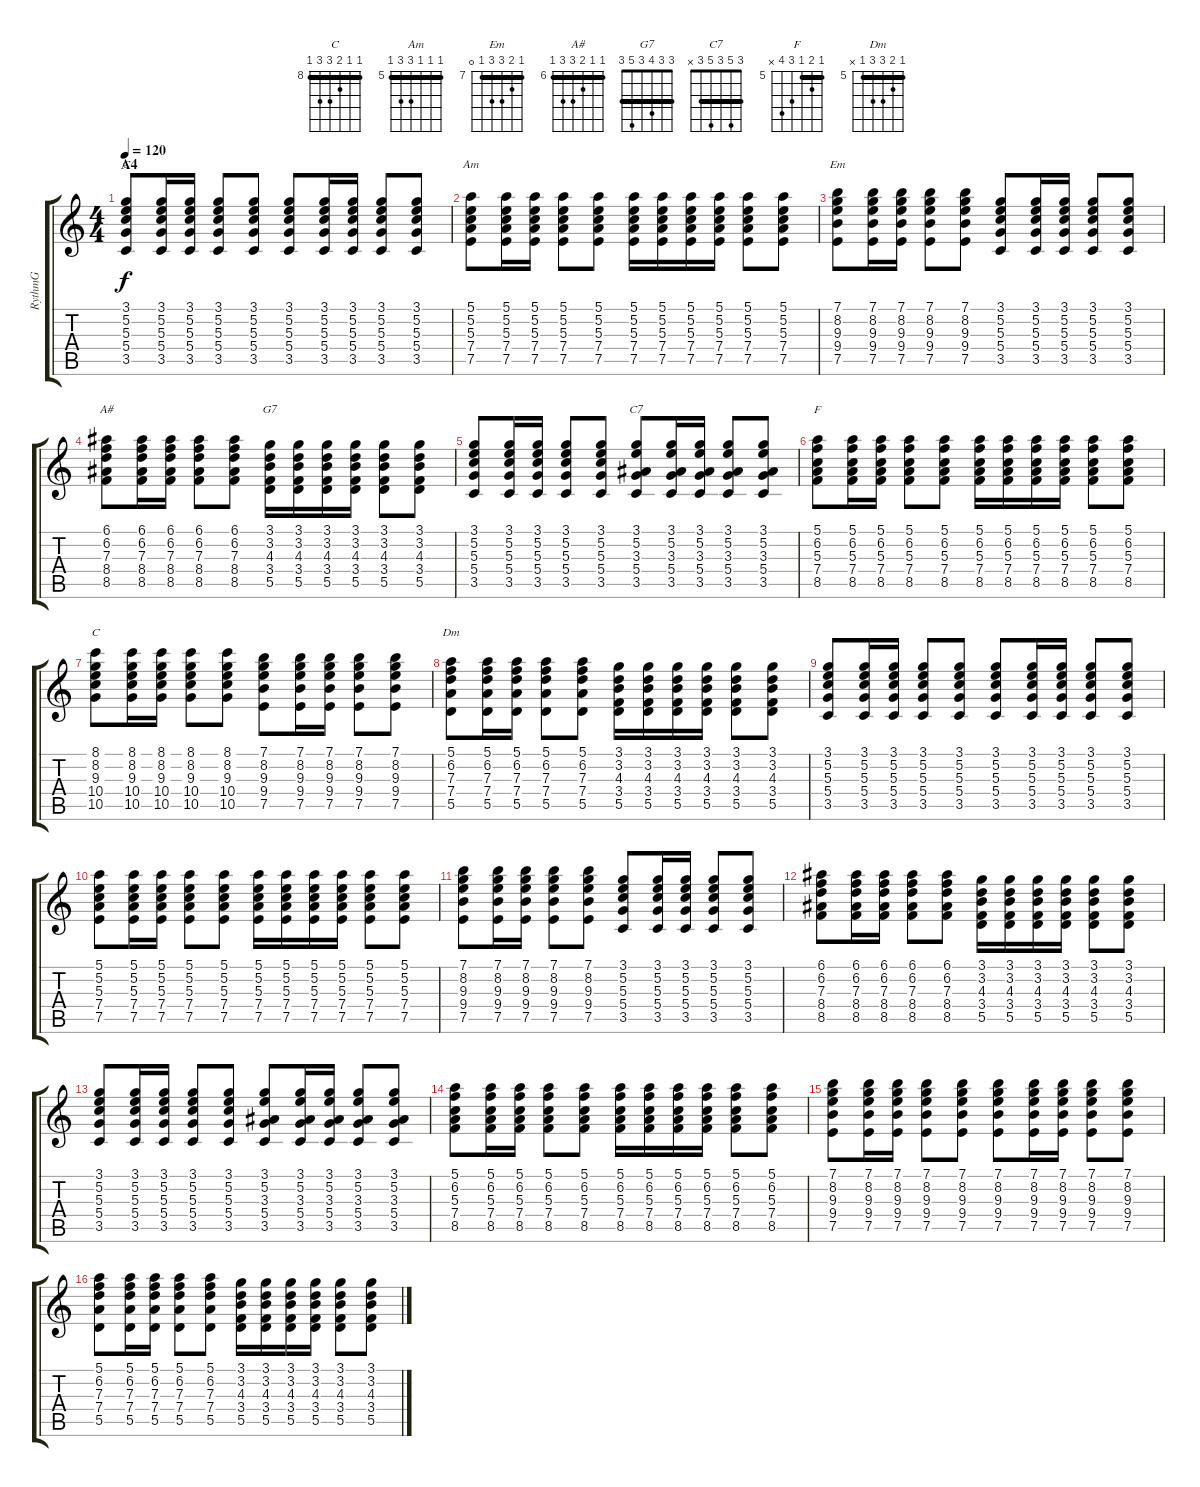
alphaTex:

\track ("RythmG" "RythmG") {instrument acousticguitarnylon}
\staff {score tabs}
\tuning (E4 B3 G3 D3 A2 E2) {hide}
\chord ("C" 3 5 5 5 3 x) {barre 3}
\chord ("Am" 5 5 5 7 7 5) {firstfret 5 barre 5}
\chord ("Em" 7 8 9 9 7 0) {firstfret 7 barre 7}
\chord ("A#" 6 6 7 8 8 6) {firstfret 6 barre 6}
\chord ("G7" 3 3 4 3 5 3) {barre 3}
\chord ("C7" 3 5 3 5 3 x) {barre 3}
\chord ("F" 5 6 5 7 8 x) {firstfret 5 barre 5}
\chord ("C" 8 8 9 10 10 8) {firstfret 8 barre 8}
\chord ("Dm" 5 6 7 7 5 x) {firstfret 5 barre 5}
\ts (4 4)
\section ("" "A4")
\tempo 120
\clef g2
\ks c
(3.1 5.2 5.3 5.4 3.5).8{ch "C" dy f} (3.1 5.2 5.3 5.4 3.5).16 (3.1 5.2 5.3 5.4 3.5).16 (3.1 5.2 5.3 5.4 3.5).8 (3.1 5.2 5.3 5.4 3.5).8 (3.1 5.2 5.3 5.4 3.5).8 (3.1 5.2 5.3 5.4 3.5).16 (3.1 5.2 5.3 5.4 3.5).16 (3.1 5.2 5.3 5.4 3.5).8 (3.1 5.2 5.3 5.4 3.5).8 |
(5.1 5.2 5.3 7.4 7.5).8{ch "Am"} (5.1 5.2 5.3 7.4 7.5).16 (5.1 5.2 5.3 7.4 7.5).16 (5.1 5.2 5.3 7.4 7.5).8 (5.1 5.2 5.3 7.4 7.5).8 (5.1 5.2 5.3 7.4 7.5).16 (5.1 5.2 5.3 7.4 7.5).16 (5.1 5.2 5.3 7.4 7.5).16 (5.1 5.2 5.3 7.4 7.5).16 (5.1 5.2 5.3 7.4 7.5).8 (5.1 5.2 5.3 7.4 7.5).8 |
(7.1 8.2 9.3 9.4 7.5).8{ch "Em"} (7.1 8.2 9.3 9.4 7.5).16 (7.1 8.2 9.3 9.4 7.5).16 (7.1 8.2 9.3 9.4 7.5).8 (7.1 8.2 9.3 9.4 7.5).8 (3.1 5.2 5.3 5.4 3.5).8 (3.1 5.2 5.3 5.4 3.5).16 (3.1 5.2 5.3 5.4 3.5).16 (3.1 5.2 5.3 5.4 3.5).8 (3.1 5.2 5.3 5.4 3.5).8 |
(6.1 6.2 7.3 8.4 8.5).8{ch "A#"} (6.1 6.2 7.3 8.4 8.5).16 (6.1 6.2 7.3 8.4 8.5).16 (6.1 6.2 7.3 8.4 8.5).8 (6.1 6.2 7.3 8.4 8.5).8 (3.1 3.2 4.3 3.4 5.5).16{ch "G7"} (3.1 3.2 4.3 3.4 5.5).16 (3.1 3.2 4.3 3.4 5.5).16 (3.1 3.2 4.3 3.4 5.5).16 (3.1 3.2 4.3 3.4 5.5).8 (3.1 3.2 4.3 3.4 5.5).8 |
(3.1 5.2 5.3 5.4 3.5).8 (3.1 5.2 5.3 5.4 3.5).16 (3.1 5.2 5.3 5.4 3.5).16 (3.1 5.2 5.3 5.4 3.5).8 (3.1 5.2 5.3 5.4 3.5).8 (3.1 5.2 3.3 5.4 3.5).8{ch "C7"} (3.1 5.2 3.3 5.4 3.5).16 (3.1 5.2 3.3 5.4 3.5).16 (3.1 5.2 3.3 5.4 3.5).8 (3.1 5.2 3.3 5.4 3.5).8 |
(5.1 6.2 5.3 7.4 8.5).8{ch "F"} (5.1 6.2 5.3 7.4 8.5).16 (5.1 6.2 5.3 7.4 8.5).16 (5.1 6.2 5.3 7.4 8.5).8 (5.1 6.2 5.3 7.4 8.5).8 (5.1 6.2 5.3 7.4 8.5).16 (5.1 6.2 5.3 7.4 8.5).16 (5.1 6.2 5.3 7.4 8.5).16 (5.1 6.2 5.3 7.4 8.5).16 (5.1 6.2 5.3 7.4 8.5).8 (5.1 6.2 5.3 7.4 8.5).8 |
(8.1 8.2 9.3 10.4 10.5).8{ch "C"} (8.1 8.2 9.3 10.4 10.5).16 (8.1 8.2 9.3 10.4 10.5).16 (8.1 8.2 9.3 10.4 10.5).8 (8.1 8.2 9.3 10.4 10.5).8 (7.1 8.2 9.3 9.4 7.5).8 (7.1 8.2 9.3 9.4 7.5).16 (7.1 8.2 9.3 9.4 7.5).16 (7.1 8.2 9.3 9.4 7.5).8 (7.1 8.2 9.3 9.4 7.5).8 |
(5.1 6.2 7.3 7.4 5.5).8{ch "Dm"} (5.1 6.2 7.3 7.4 5.5).16 (5.1 6.2 7.3 7.4 5.5).16 (5.1 6.2 7.3 7.4 5.5).8 (5.1 6.2 7.3 7.4 5.5).8 (3.1 3.2 4.3 3.4 5.5).16 (3.1 3.2 4.3 3.4 5.5).16 (3.1 3.2 4.3 3.4 5.5).16 (3.1 3.2 4.3 3.4 5.5).16 (3.1 3.2 4.3 3.4 5.5).8 (3.1 3.2 4.3 3.4 5.5).8 |
(3.1 5.2 5.3 5.4 3.5).8 (3.1 5.2 5.3 5.4 3.5).16 (3.1 5.2 5.3 5.4 3.5).16 (3.1 5.2 5.3 5.4 3.5).8 (3.1 5.2 5.3 5.4 3.5).8 (3.1 5.2 5.3 5.4 3.5).8 (3.1 5.2 5.3 5.4 3.5).16 (3.1 5.2 5.3 5.4 3.5).16 (3.1 5.2 5.3 5.4 3.5).8 (3.1 5.2 5.3 5.4 3.5).8 |
(5.1 5.2 5.3 7.4 7.5).8 (5.1 5.2 5.3 7.4 7.5).16 (5.1 5.2 5.3 7.4 7.5).16 (5.1 5.2 5.3 7.4 7.5).8 (5.1 5.2 5.3 7.4 7.5).8 (5.1 5.2 5.3 7.4 7.5).16 (5.1 5.2 5.3 7.4 7.5).16 (5.1 5.2 5.3 7.4 7.5).16 (5.1 5.2 5.3 7.4 7.5).16 (5.1 5.2 5.3 7.4 7.5).8 (5.1 5.2 5.3 7.4 7.5).8 |
(7.1 8.2 9.3 9.4 7.5).8 (7.1 8.2 9.3 9.4 7.5).16 (7.1 8.2 9.3 9.4 7.5).16 (7.1 8.2 9.3 9.4 7.5).8 (7.1 8.2 9.3 9.4 7.5).8 (3.1 5.2 5.3 5.4 3.5).8 (3.1 5.2 5.3 5.4 3.5).16 (3.1 5.2 5.3 5.4 3.5).16 (3.1 5.2 5.3 5.4 3.5).8 (3.1 5.2 5.3 5.4 3.5).8 |
(6.1 6.2 7.3 8.4 8.5).8 (6.1 6.2 7.3 8.4 8.5).16 (6.1 6.2 7.3 8.4 8.5).16 (6.1 6.2 7.3 8.4 8.5).8 (6.1 6.2 7.3 8.4 8.5).8 (3.1 3.2 4.3 3.4 5.5).16 (3.1 3.2 4.3 3.4 5.5).16 (3.1 3.2 4.3 3.4 5.5).16 (3.1 3.2 4.3 3.4 5.5).16 (3.1 3.2 4.3 3.4 5.5).8 (3.1 3.2 4.3 3.4 5.5).8 |
(3.1 5.2 5.3 5.4 3.5).8 (3.1 5.2 5.3 5.4 3.5).16 (3.1 5.2 5.3 5.4 3.5).16 (3.1 5.2 5.3 5.4 3.5).8 (3.1 5.2 5.3 5.4 3.5).8 (3.1 5.2 3.3 5.4 3.5).8 (3.1 5.2 3.3 5.4 3.5).16 (3.1 5.2 3.3 5.4 3.5).16 (3.1 5.2 3.3 5.4 3.5).8 (3.1 5.2 3.3 5.4 3.5).8 |
(5.1 6.2 5.3 7.4 8.5).8 (5.1 6.2 5.3 7.4 8.5).16 (5.1 6.2 5.3 7.4 8.5).16 (5.1 6.2 5.3 7.4 8.5).8 (5.1 6.2 5.3 7.4 8.5).8 (5.1 6.2 5.3 7.4 8.5).16 (5.1 6.2 5.3 7.4 8.5).16 (5.1 6.2 5.3 7.4 8.5).16 (5.1 6.2 5.3 7.4 8.5).16 (5.1 6.2 5.3 7.4 8.5).8 (5.1 6.2 5.3 7.4 8.5).8 |
(7.1 8.2 9.3 9.4 7.5).8 (7.1 8.2 9.3 9.4 7.5).16 (7.1 8.2 9.3 9.4 7.5).16 (7.1 8.2 9.3 9.4 7.5).8 (7.1 8.2 9.3 9.4 7.5).8 (7.1 8.2 9.3 9.4 7.5).8 (7.1 8.2 9.3 9.4 7.5).16 (7.1 8.2 9.3 9.4 7.5).16 (7.1 8.2 9.3 9.4 7.5).8 (7.1 8.2 9.3 9.4 7.5).8 |
(5.1 6.2 7.3 7.4 5.5).8 (5.1 6.2 7.3 7.4 5.5).16 (5.1 6.2 7.3 7.4 5.5).16 (5.1 6.2 7.3 7.4 5.5).8 (5.1 6.2 7.3 7.4 5.5).8 (3.1 3.2 4.3 3.4 5.5).16 (3.1 3.2 4.3 3.4 5.5).16 (3.1 3.2 4.3 3.4 5.5).16 (3.1 3.2 4.3 3.4 5.5).16 (3.1 3.2 4.3 3.4 5.5).8 (3.1 3.2 4.3 3.4 5.5).8
